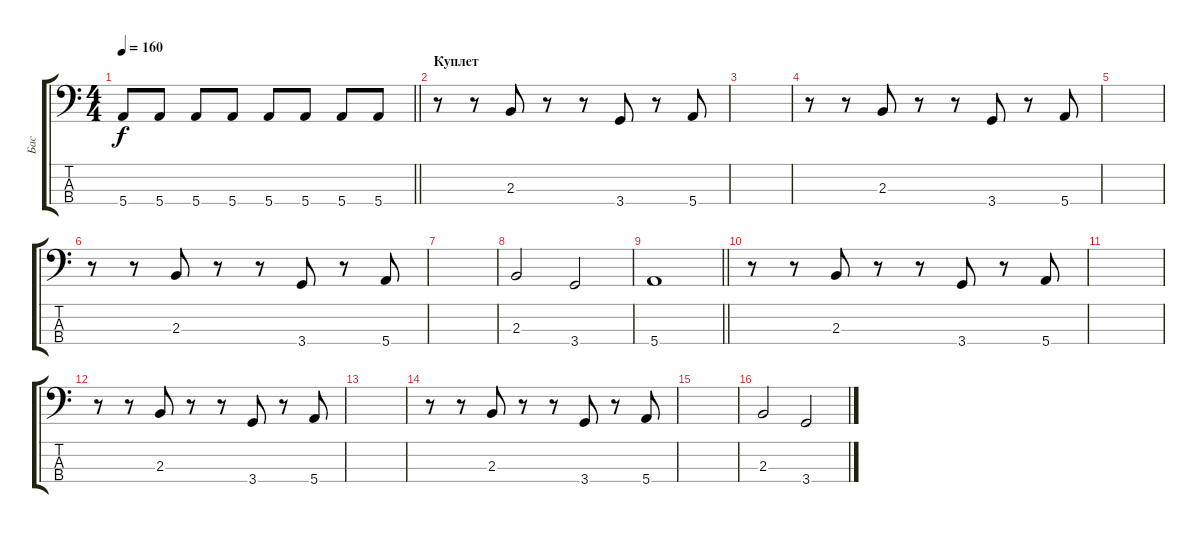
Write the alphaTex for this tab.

\track ("Бас" "Бас") {instrument electricbassfinger}
\staff {score tabs}
\tuning (G2 D2 A1 E1) {hide}
\ts (4 4)
\tempo 160
\clef f4
\barLineRight lightlight
\ks c
5.4.8{dy f} 5.4.8 5.4.8 5.4.8 5.4.8 5.4.8 5.4.8 5.4.8 |
\section ("" "Куплет")
r.8 r.8 2.3.8 r.8 r.8 3.4.8 r.8 5.4.8 |
|
r.8 r.8 2.3.8 r.8 r.8 3.4.8 r.8 5.4.8 |
|
r.8 r.8 2.3.8 r.8 r.8 3.4.8 r.8 5.4.8 |
|
2.3.2 3.4.2 |
\barLineRight lightlight
5.4.1 |
\section ("" " ")
r.8 r.8 2.3.8 r.8 r.8 3.4.8 r.8 5.4.8 |
|
r.8 r.8 2.3.8 r.8 r.8 3.4.8 r.8 5.4.8 |
|
r.8 r.8 2.3.8 r.8 r.8 3.4.8 r.8 5.4.8 |
|
2.3.2 3.4.2
